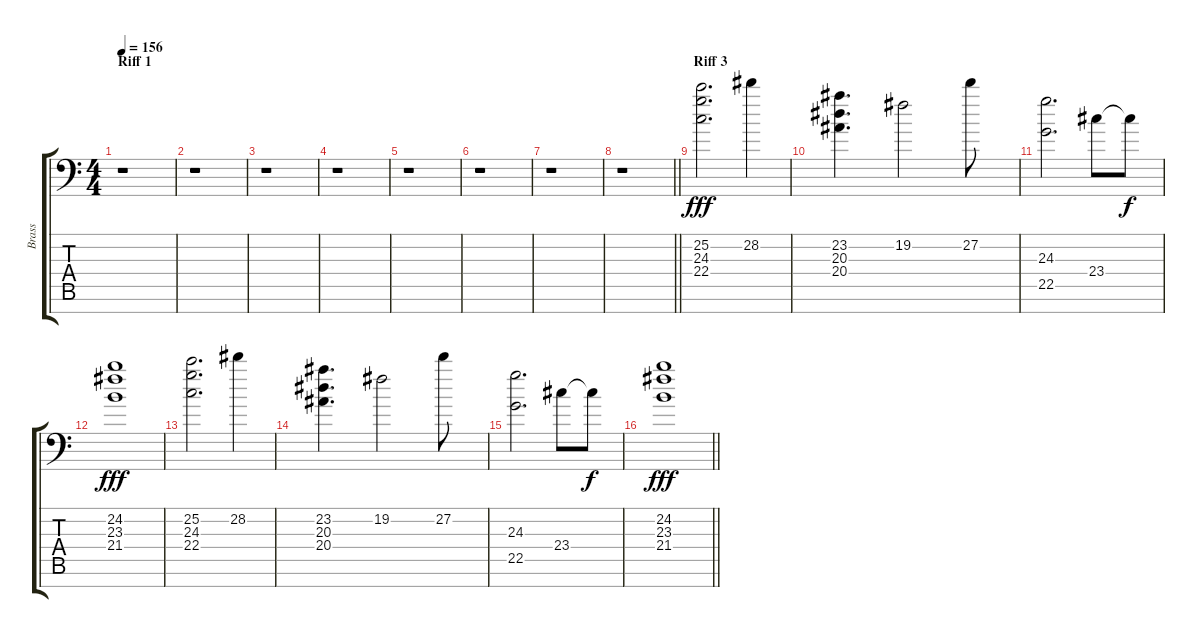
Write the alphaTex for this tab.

\track ("Brass" "Brass") {instrument synthbrass1}
\staff {score tabs}
\tuning (C8 B3 G3 D3 A2 E2 C-1) {hide}
\ts (4 4)
\section ("" "Riff 1")
\tempo 156
\clef f4
\ks c
r.1{dy fff} |
r.1 |
r.1 |
r.1 |
r.1 |
r.1 |
r.1 |
\barLineRight lightlight
r.1 |
\section ("" "Riff 3")
(25.2 24.3 22.4).2{d} 28.2.4 |
(23.2 20.3 20.4).4{d} 19.2.2 27.2.8 |
(24.3 22.5).2{d} 23.4.8 23.4{t}.8{dy f} |
(24.2 23.3 21.4).1{dy fff} |
(25.2 24.3 22.4).2{d} 28.2.4 |
(23.2 20.3 20.4).4{d} 19.2.2 27.2.8 |
(24.3 22.5).2{d} 23.4.8 23.4{t}.8{dy f} |
\barLineRight lightlight
(24.2 23.3 21.4).1{dy fff}
